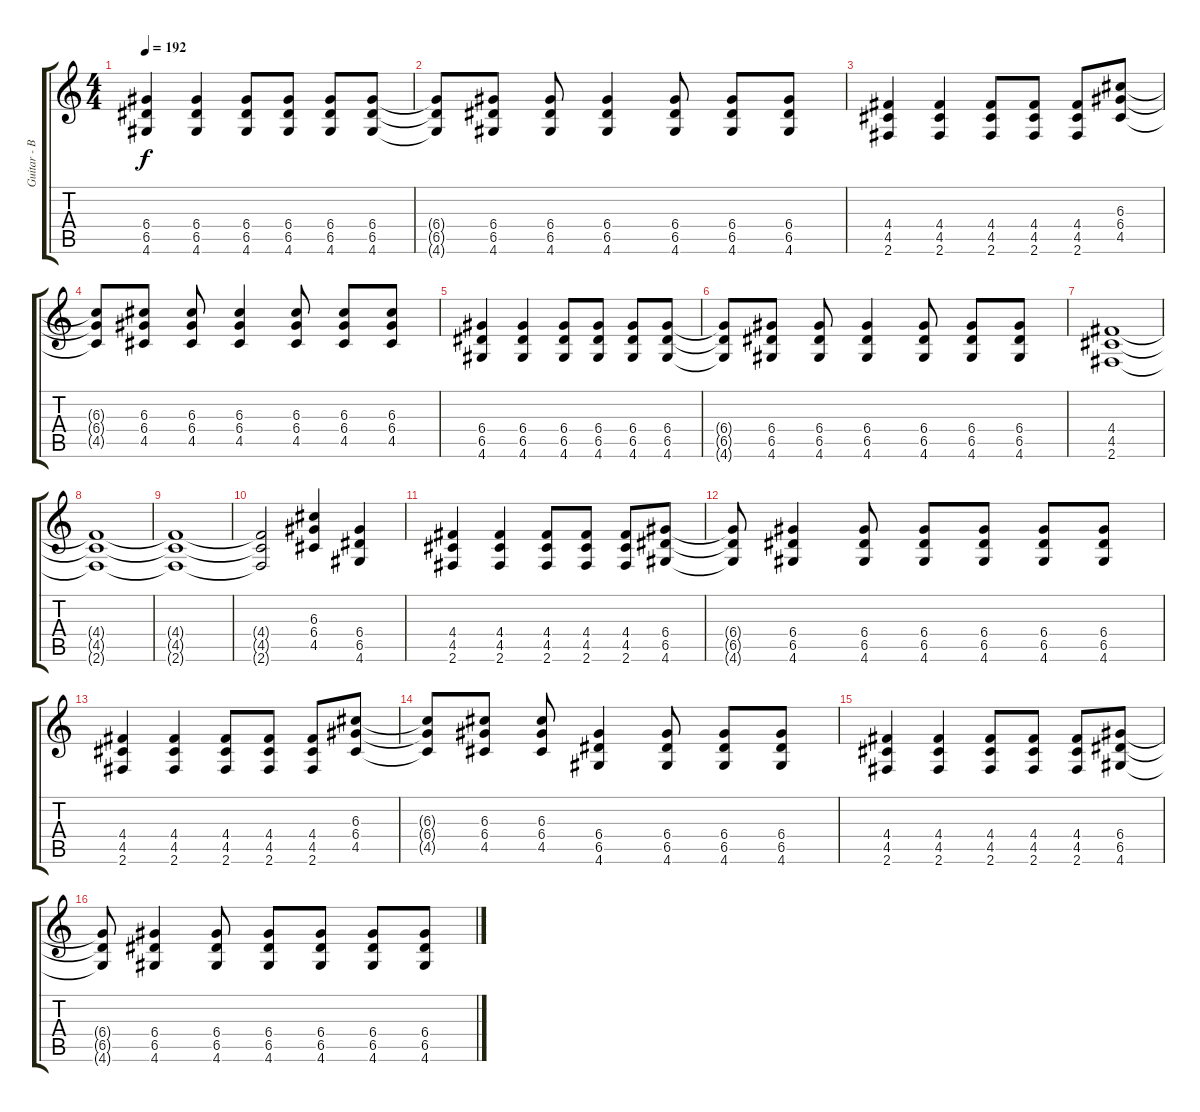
\track ("Guitar - Billie Joe" "Guitar - B") {instrument overdrivenguitar}
\staff {score tabs}
\tuning (E4 B3 G3 D3 A2 E2) {hide}
\ts (4 4)
\tempo 192
\clef g2
\ks c
(6.4 6.5 4.6).4{dy f} (6.4 6.5 4.6).4 (6.4 6.5 4.6).8 (6.4 6.5 4.6).8 (6.4 6.5 4.6).8 (6.4 6.5 4.6).8 |
(6.4{t} 6.5{t} 4.6{t}).8 (6.4 6.5 4.6).8 (6.4 6.5 4.6).8 (6.4 6.5 4.6).4 (6.4 6.5 4.6).8 (6.4 6.5 4.6).8 (6.4 6.5 4.6).8 |
(4.4 4.5 2.6).4 (4.4 4.5 2.6).4 (4.4 4.5 2.6).8 (4.4 4.5 2.6).8 (4.4 4.5 2.6).8 (6.3 6.4 4.5).8 |
(6.3{t} 6.4{t} 4.5{t}).8 (6.3 6.4 4.5).8 (6.3 6.4 4.5).8 (6.3 6.4 4.5).4 (6.3 6.4 4.5).8 (6.3 6.4 4.5).8 (6.3 6.4 4.5).8 |
(6.4 6.5 4.6).4 (6.4 6.5 4.6).4 (6.4 6.5 4.6).8 (6.4 6.5 4.6).8 (6.4 6.5 4.6).8 (6.4 6.5 4.6).8 |
(6.4{t} 6.5{t} 4.6{t}).8 (6.4 6.5 4.6).8 (6.4 6.5 4.6).8 (6.4 6.5 4.6).4 (6.4 6.5 4.6).8 (6.4 6.5 4.6).8 (6.4 6.5 4.6).8 |
(4.4 4.5 2.6).1 |
(4.4{t} 4.5{t} 2.6{t}).1 |
(4.4{t} 4.5{t} 2.6{t}).1 |
(4.4{t} 4.5{t} 2.6{t}).2 (6.3 6.4 4.5).4 (6.4 6.5 4.6).4 |
(4.4 4.5 2.6).4 (4.4 4.5 2.6).4 (4.4 4.5 2.6).8 (4.4 4.5 2.6).8 (4.4 4.5 2.6).8 (6.4 6.5 4.6).8 |
(6.4{t} 6.5{t} 4.6{t}).8 (6.4 6.5 4.6).4 (6.4 6.5 4.6).8 (6.4 6.5 4.6).8 (6.4 6.5 4.6).8 (6.4 6.5 4.6).8 (6.4 6.5 4.6).8 |
(4.4 4.5 2.6).4 (4.4 4.5 2.6).4 (4.4 4.5 2.6).8 (4.4 4.5 2.6).8 (4.4 4.5 2.6).8 (6.3 6.4 4.5).8 |
(6.3{t} 6.4{t} 4.5{t}).8 (6.3 6.4 4.5).8 (6.3 6.4 4.5).8 (6.4 6.5 4.6).4 (6.4 6.5 4.6).8 (6.4 6.5 4.6).8 (6.4 6.5 4.6).8 |
(4.4 4.5 2.6).4 (4.4 4.5 2.6).4 (4.4 4.5 2.6).8 (4.4 4.5 2.6).8 (4.4 4.5 2.6).8 (6.4 6.5 4.6).8 |
(6.4{t} 6.5{t} 4.6{t}).8 (6.4 6.5 4.6).4 (6.4 6.5 4.6).8 (6.4 6.5 4.6).8 (6.4 6.5 4.6).8 (6.4 6.5 4.6).8 (6.4 6.5 4.6).8
